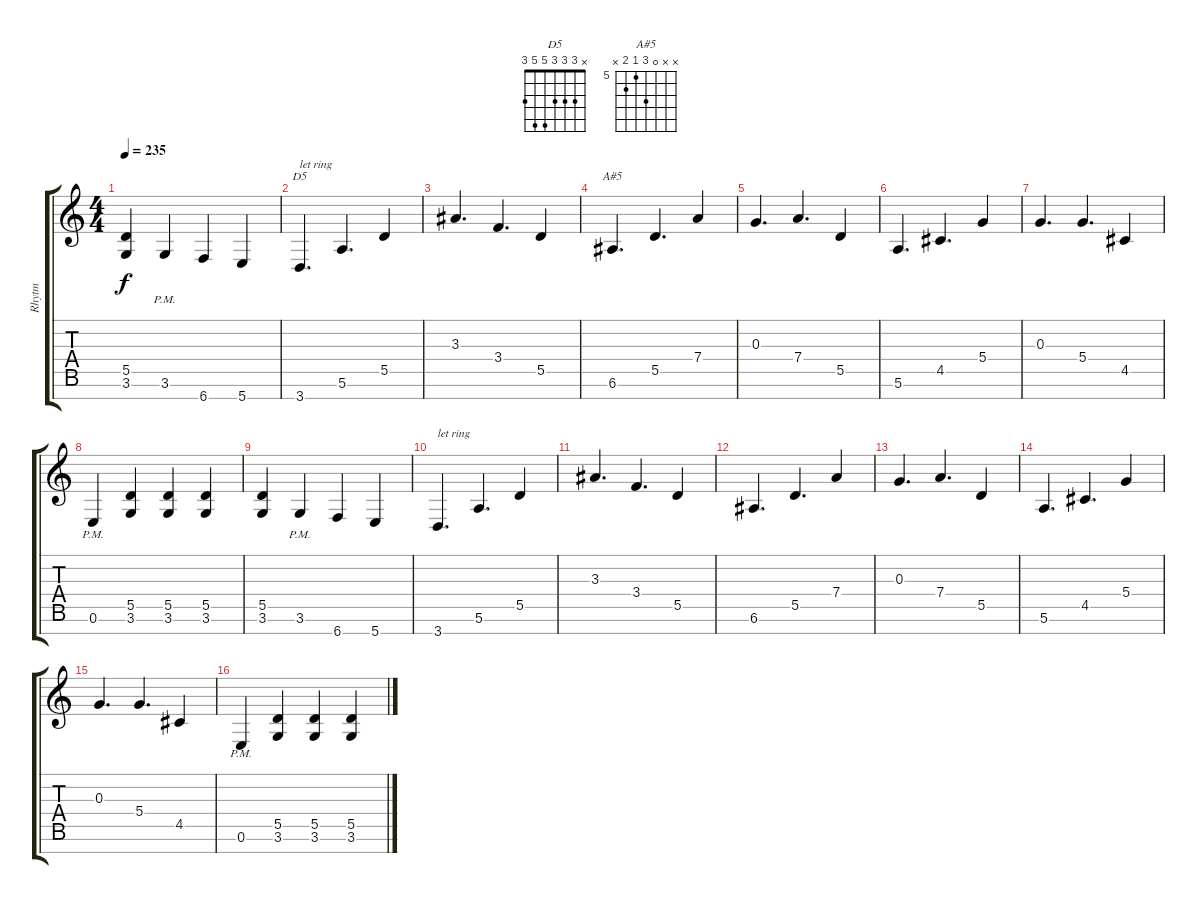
\track ("Rhytm" "Rhytm") {instrument distortionguitar}
\staff {score tabs}
\tuning (E4 B3 G3 D3 A2 E2 B1) {hide}
\chord ("D5" x 3 3 3 5 5 3)
\chord ("A#5" x x 0 7 5 6 x) {firstfret 5}
\ts (4 4)
\tempo 235
\clef g2
\ks c
(5.5 3.6).4{dy f} 3.6{pm}.4 6.7.4 5.7.4 |
3.7.4{d ch "D5" txt "let ring"} 5.6.4{d} 5.5.4 |
3.3.4{d} 3.4.4{d} 5.5.4 |
6.6.4{d ch "A#5"} 5.5.4{d} 7.4.4 |
0.3.4{d} 7.4.4{d} 5.5.4 |
5.6.4{d} 4.5.4{d} 5.4.4 |
0.3.4{d} 5.4.4{d} 4.5.4 |
0.6{pm}.4 (5.5 3.6).4 (5.5 3.6).4 (5.5 3.6).4 |
(5.5 3.6).4 3.6{pm}.4 6.7.4 5.7.4 |
3.7.4{d txt "let ring"} 5.6.4{d} 5.5.4 |
3.3.4{d} 3.4.4{d} 5.5.4 |
6.6.4{d} 5.5.4{d} 7.4.4 |
0.3.4{d} 7.4.4{d} 5.5.4 |
5.6.4{d} 4.5.4{d} 5.4.4 |
0.3.4{d} 5.4.4{d} 4.5.4 |
0.6{pm}.4 (5.5 3.6).4 (5.5 3.6).4 (5.5 3.6).4
